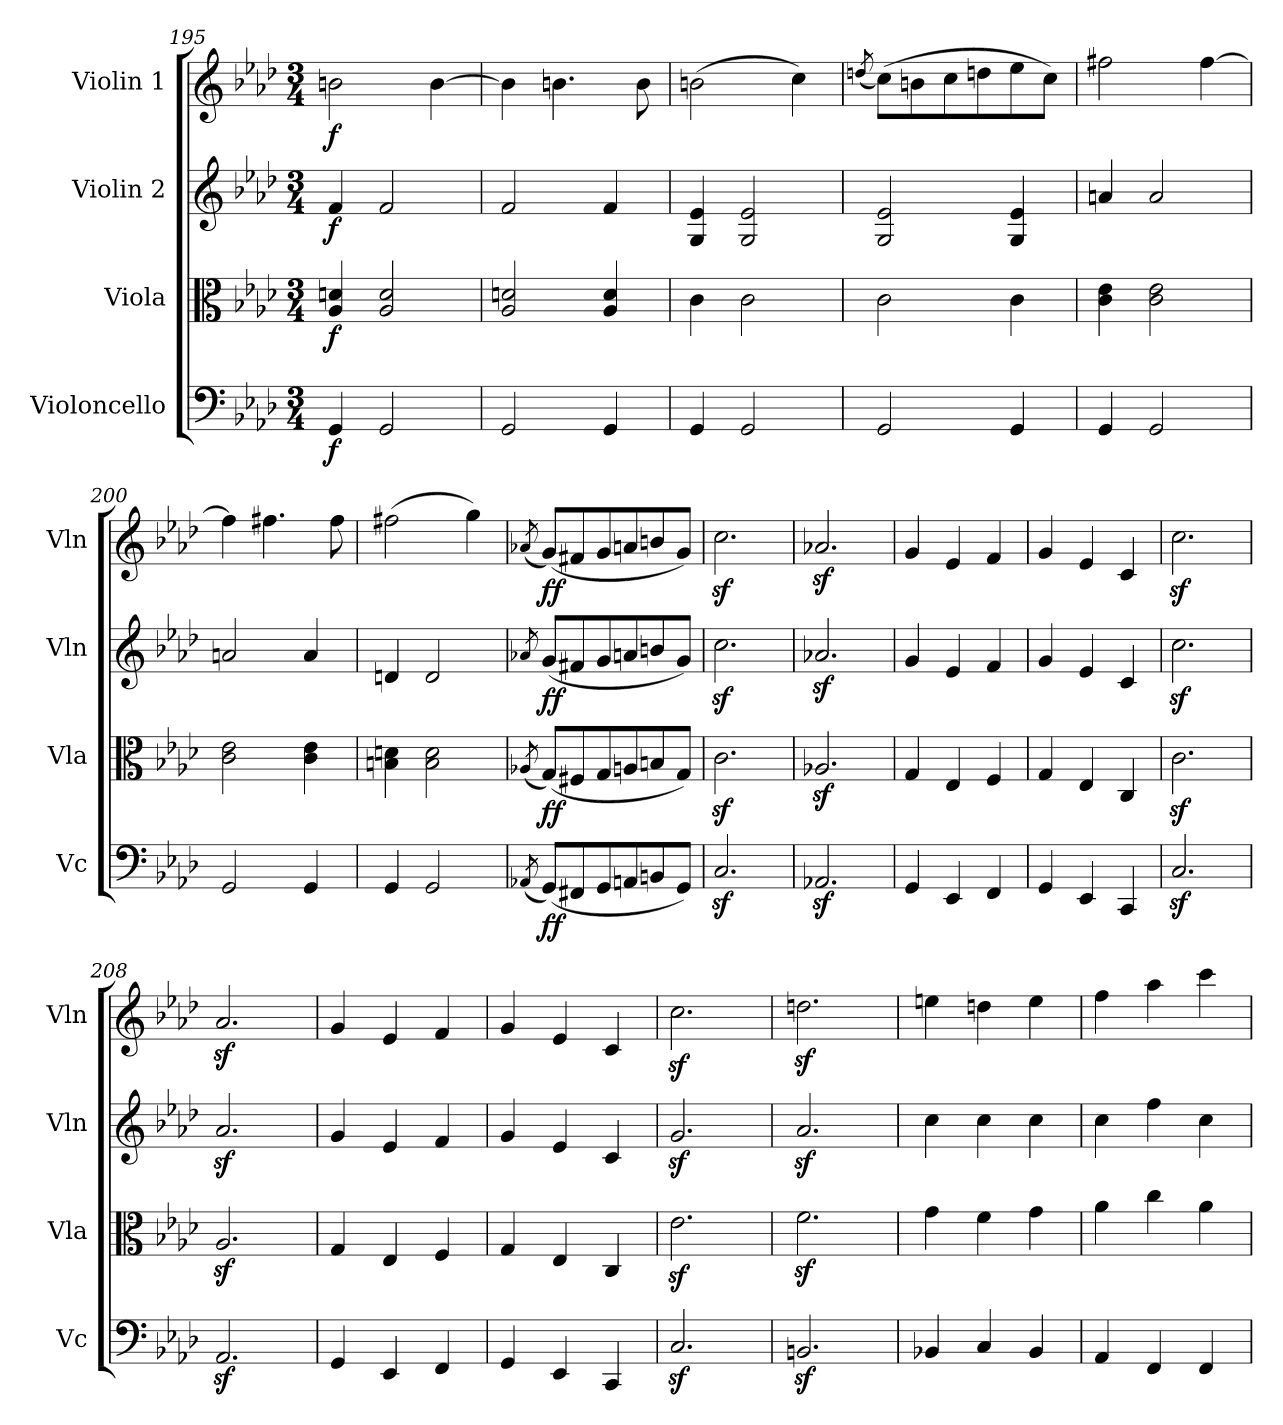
**kern	**dynam	**kern	**dynam	**kern	**dynam	**kern	**dynam
*part4	*part4	*part3	*part3	*part2	*part2	*part1	*part1
*staff4	*staff4	*staff3	*staff3	*staff2	*staff2	*staff1	*staff1
*I"Violoncello	*	*I"Viola	*	*I"Violin 2	*	*I"Violin 1	*
*I'Vc	*	*I'Vla	*	*I'Vln	*	*I'Vln	*
*clefF4	*	*clefC3	*	*clefG2	*	*clefG2	*
*k[b-e-a-d-]	*	*k[b-e-a-d-]	*	*k[b-e-a-d-]	*	*k[b-e-a-d-]	*
*M3/4	*	*M3/4	*	*M3/4	*	*M3/4	*
=195	=195	=195	=195	=195	=195	=195	=195
!	!LO:DY:b	!	!LO:DY:b	!	!LO:DY:b	!	!LO:DY:b
4GG/	f	4A-/ 4dn/	f	4f/	f	2bn\	f
2GG/	.	2A-/ 2d/	.	2f/	.	.	.
.	.	.	.	.	.	[4b\	.
=196	=196	=196	=196	=196	=196	=196	=196
2GG/	.	2A-/ 2dn/	.	2f/	.	4b\]	.
.	.	.	.	.	.	4.bn\	.
4GG/	.	4A-/ 4d/	.	4f/	.	.	.
.	.	.	.	.	.	8b\	.
=197	=197	=197	=197	=197	=197	=197	=197
4GG/	.	4c\	.	4G/ 4e-/	.	(2bn\	.
2GG/	.	2c\	.	2G/ 2e-/	.	.	.
.	.	.	.	.	.	4cc\)	.
=198	=198	=198	=198	=198	=198	=198	=198
.	.	.	.	.	.	(8qddn/	.
2GG/	.	2c\	.	2G/ 2e-/	.	(8cc\L)	.
.	.	.	.	.	.	8bn\	.
.	.	.	.	.	.	8cc\	.
.	.	.	.	.	.	8ddn\	.
4GG/	.	4c\	.	4G/ 4e-/	.	8ee-\	.
.	.	.	.	.	.	8cc\J)	.
=199	=199	=199	=199	=199	=199	=199	=199
4GG/	.	4c\ 4e-\	.	4an/	.	2ff#X\	.
2GG/	.	2c\ 2e-\	.	2a/	.	.	.
.	.	.	.	.	.	[4ff#\	.
=200	=200	=200	=200	=200	=200	=200	=200
2GG/	.	2c\ 2e-\	.	2an/	.	4ff#\]	.
.	.	.	.	.	.	4.ff#X\	.
4GG/	.	4c\ 4e-\	.	4a/	.	.	.
.	.	.	.	.	.	8ff#\	.
=201	=201	=201	=201	=201	=201	=201	=201
4GG/	.	4Bn\ 4dn\	.	4dn/	.	(2ff#X\	.
2GG/	.	2B\ 2d\	.	2d/	.	.	.
.	.	.	.	.	.	4gg\)	.
=202	=202	=202	=202	=202	=202	=202	=202
(8qAA-X/	.	(8qA-X/	.	8qa-X/	.	(8qa-X/	.
!	!LO:DY:b	!	!LO:DY:b	!	!LO:DY:b	!	!LO:DY:b
(8GG/L)	ff	(8G/L)	ff	(8g/L	ff	(8g/L)	ff
8FF#X/	.	8F#X/	.	8f#X/	.	8f#X/	.
8GG/	.	8G/	.	8g/	.	8g/	.
8AAn/	.	8An/	.	8an/	.	8an/	.
8BBn/	.	8Bn/	.	8bn/	.	8bn/	.
8GG/J)	.	8G/J)	.	8g/J)	.	8g/J)	.
!!LO:LB:g=z
=203	=203	=203	=203	=203	=203	=203	=203
2.Cz</	.	2.cz<\	.	2.ccz<\	.	2.ccz<\	.
=204	=204	=204	=204	=204	=204	=204	=204
2.AA-Xz</	.	2.A-Xz</	.	2.a-Xz</	.	2.a-Xz</	.
!!LO:LB:g=z
=205	=205	=205	=205	=205	=205	=205	=205
4GG/	.	4G/	.	4g/	.	4g/	.
4EE-/	.	4E-/	.	4e-/	.	4e-/	.
4FF/	.	4F/	.	4f/	.	4f/	.
=206	=206	=206	=206	=206	=206	=206	=206
4GG/	.	4G/	.	4g/	.	4g/	.
4EE-/	.	4E-/	.	4e-/	.	4e-/	.
4CC/	.	4C/	.	4c/	.	4c/	.
=207	=207	=207	=207	=207	=207	=207	=207
2.Cz</	.	2.cz<\	.	2.ccz<\	.	2.ccz<\	.
=208	=208	=208	=208	=208	=208	=208	=208
2.AA-z</	.	2.A-z</	.	2.a-z</	.	2.a-z</	.
=209	=209	=209	=209	=209	=209	=209	=209
4GG/	.	4G/	.	4g/	.	4g/	.
4EE-/	.	4E-/	.	4e-/	.	4e-/	.
4FF/	.	4F/	.	4f/	.	4f/	.
=210	=210	=210	=210	=210	=210	=210	=210
4GG/	.	4G/	.	4g/	.	4g/	.
4EE-/	.	4E-/	.	4e-/	.	4e-/	.
4CC/	.	4C/	.	4c/	.	4c/	.
=211	=211	=211	=211	=211	=211	=211	=211
2.Cz</	.	2.e-z<\	.	2.gz</	.	2.ccz<\	.
=212	=212	=212	=212	=212	=212	=212	=212
2.BBnz</	.	2.fz<\	.	2.a-z</	.	2.ddnz<\	.
=213	=213	=213	=213	=213	=213	=213	=213
4BB-X/	.	4g\	.	4cc\	.	4een\	.
4C/	.	4f\	.	4cc\	.	4ddn\	.
4BB-/	.	4g\	.	4cc\	.	4ee\	.
=214	=214	=214	=214	=214	=214	=214	=214
4AA-/	.	4a-\	.	4cc\	.	4ff\	.
4FF/	.	4cc\	.	4ff\	.	4aa-\	.
4FF/	.	4a-\	.	4cc\	.	4ccc\	.
=	=	=	=	=	=	=	=
*-	*-	*-	*-	*-	*-	*-	*-
